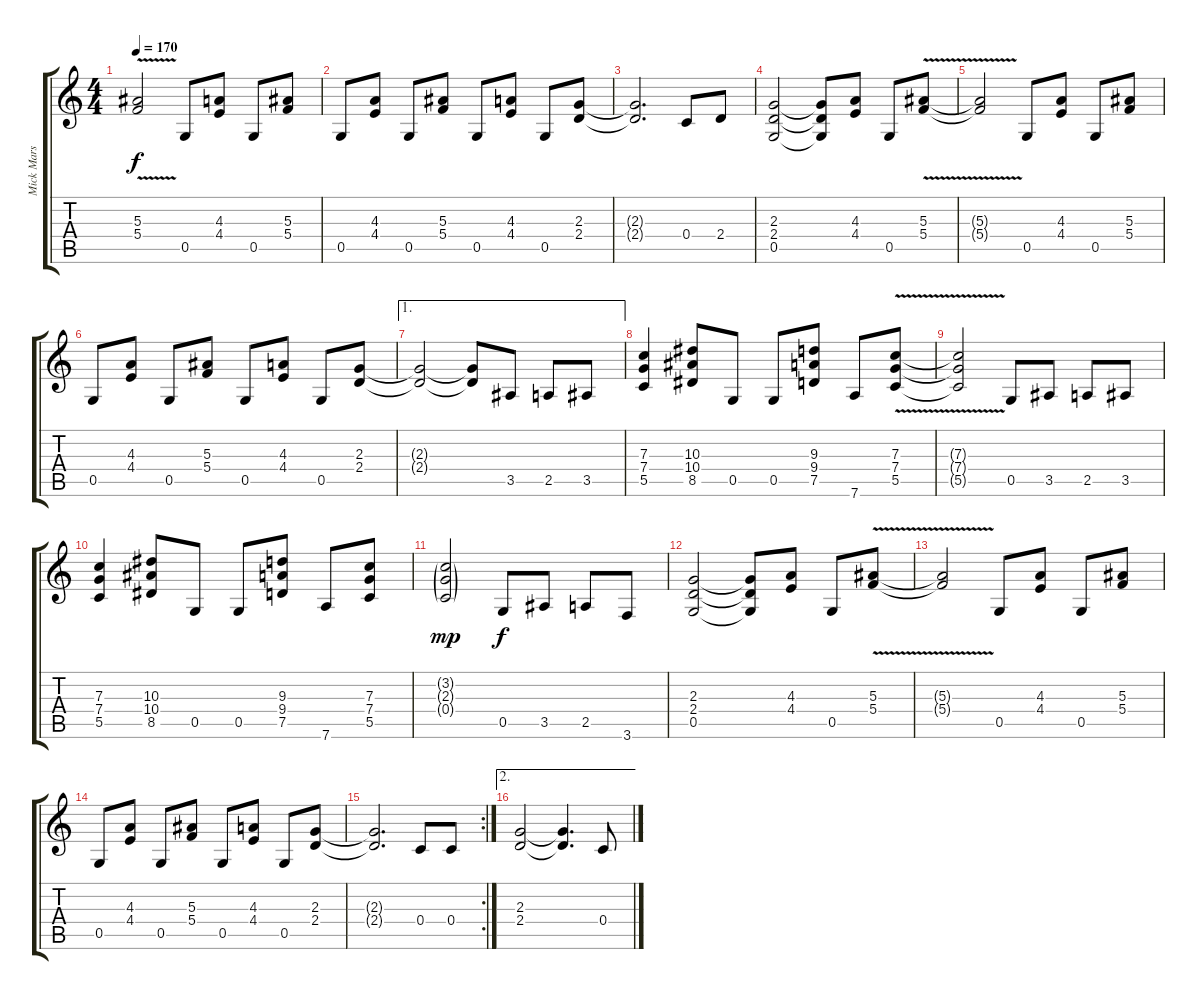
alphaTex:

\track ("Mick Mars" "Mick Mars") {instrument distortionguitar}
\staff {score tabs}
\tuning (D4 A3 F3 C3 G2 D2) {hide}
\ts (4 4)
\tempo 170
\clef g2
\ks c
(5.3{v t} 5.4{v t}).2{dy f} 0.5.8 (4.3 4.4).8 0.5.8 (5.3 5.4).8 |
0.5.8 (4.3 4.4).8 0.5.8 (5.3 5.4).8 0.5.8 (4.3 4.4).8 0.5.8 (2.3 2.4).8 |
(2.3{t} 2.4{t}).2{d} 0.4.8 2.4.8 |
(2.3 2.4 0.5).2 (2.3{t} 2.4{t} 0.5{t}).8 (4.3 4.4).8 0.5.8 (5.3{v} 5.4{v}).8 |
(5.3{v t} 5.4{v t}).2 0.5.8 (4.3 4.4).8 0.5.8 (5.3 5.4).8 |
0.5.8 (4.3 4.4).8 0.5.8 (5.3 5.4).8 0.5.8 (4.3 4.4).8 0.5.8 (2.3 2.4).8 |
\ae 1
(2.3{t} 2.4{t}).2 (2.3{t} 2.4{t}).8 3.5.8 2.5.8 3.5.8 |
(7.3 7.4 5.5).4 (10.3 10.4 8.5).8 0.5.8 0.5.8 (9.3 9.4 7.5).8 7.6.8 (7.3{v} 7.4{v} 5.5{v}).8 |
(7.3{v t} 7.4{v t} 5.5{v t}).2 0.5.8 3.5.8 2.5.8 3.5.8 |
(7.3 7.4 5.5).4 (10.3 10.4 8.5).8 0.5.8 0.5.8 (9.3 9.4 7.5).8 7.6.8 (7.3 7.4 5.5).8 |
(3.2{g} 2.3{g} 0.4{g}).2{dy mp} 0.5.8{dy f} 3.5.8 2.5.8 3.6.8 |
(2.3 2.4 0.5).2 (2.3{t} 2.4{t} 0.5{t}).8 (4.3 4.4).8 0.5.8 (5.3{v} 5.4{v}).8 |
(5.3{v t} 5.4{v t}).2 0.5.8 (4.3 4.4).8 0.5.8 (5.3 5.4).8 |
0.5.8 (4.3 4.4).8 0.5.8 (5.3 5.4).8 0.5.8 (4.3 4.4).8 0.5.8 (2.3 2.4).8 |
\rc 2
(2.3{t} 2.4{t}).2{d} 0.4.8 0.4.8 |
\ae 2
(2.3 2.4).2 (2.3{t} 2.4{t}).4{d} 0.4.8
